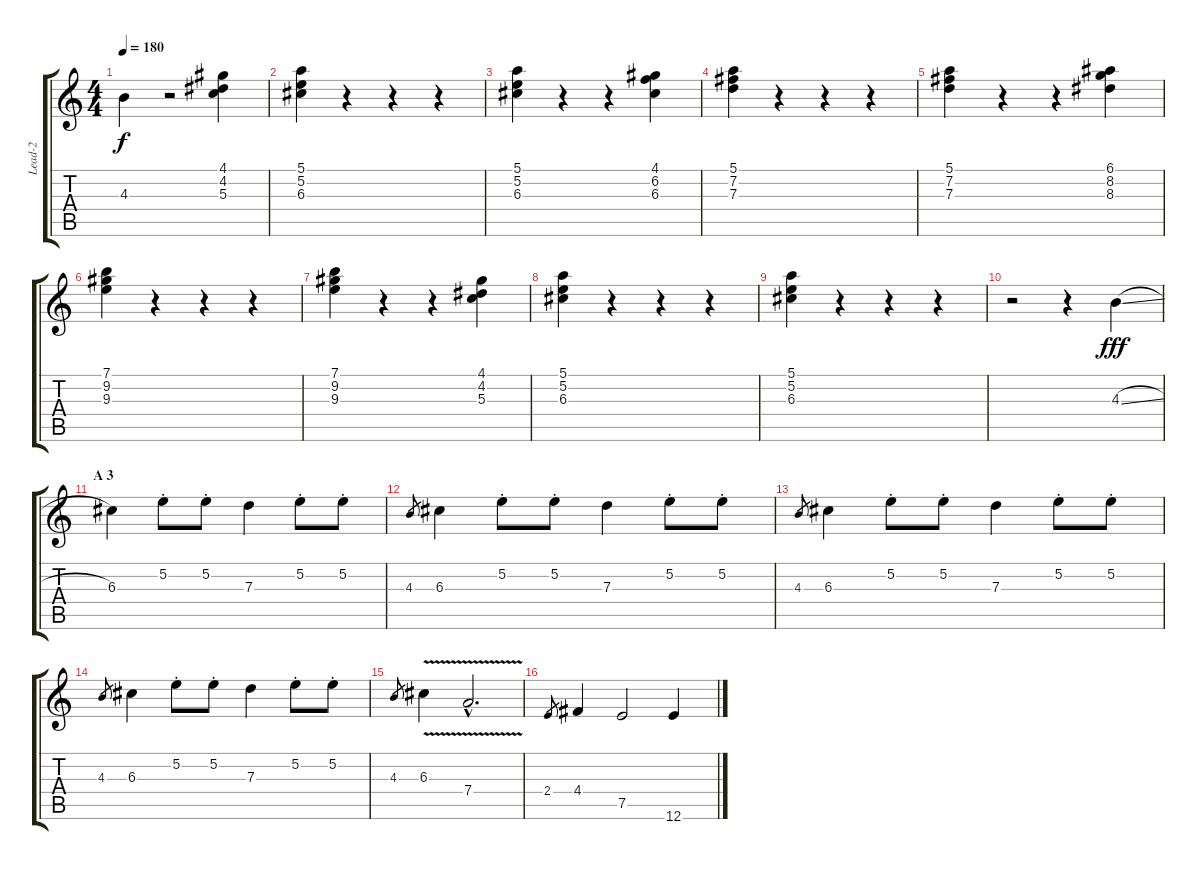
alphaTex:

\track ("Lead-2" "Lead-2") {instrument acousticguitarnylon}
\staff {score tabs}
\tuning (E4 B3 G3 D3 A2 E2) {hide}
\ts (4 4)
\tempo 180
\clef g2
\ks c
4.3{t}.4{dy f} r.2{instrument electricguitarjazz} (4.1 4.2 5.3).4 |
(5.1 5.2 6.3).4 r.4 r.4 r.4 |
(5.1 5.2 6.3).4 r.4 r.4 (4.1 6.2 6.3).4 |
(5.1 7.2 7.3).4 r.4 r.4 r.4 |
(5.1 7.2 7.3).4 r.4 r.4 (6.1 8.2 8.3).4 |
(7.1 9.2 9.3).4 r.4 r.4 r.4 |
(7.1 9.2 9.3).4 r.4 r.4 (4.1 4.2 5.3).4 |
(5.1 5.2 6.3).4 r.4 r.4 r.4 |
(5.1 5.2 6.3).4 r.4 r.4 r.4 |
r.2 r.4{instrument acousticguitarnylon} 4.3{sl}.4{dy fff} |
\section ("" "A 3")
6.3.4 5.2{st}.8 5.2{st}.8 7.3.4 5.2{st}.8 5.2{st}.8 |
4.3.8{gr} 6.3.4 5.2{st}.8 5.2{st}.8 7.3.4 5.2{st}.8 5.2{st}.8 |
4.3.8{gr} 6.3.4 5.2{st}.8 5.2{st}.8 7.3.4 5.2{st}.8 5.2{st}.8 |
4.3.8{gr} 6.3.4 5.2{st}.8 5.2{st}.8 7.3.4 5.2{st}.8 5.2{st}.8 |
4.3.8{gr} 6.3{v}.4 7.4{v hac}.2{d} |
2.4.8{gr} 4.4.4 7.5.2 12.6{ss}.4
